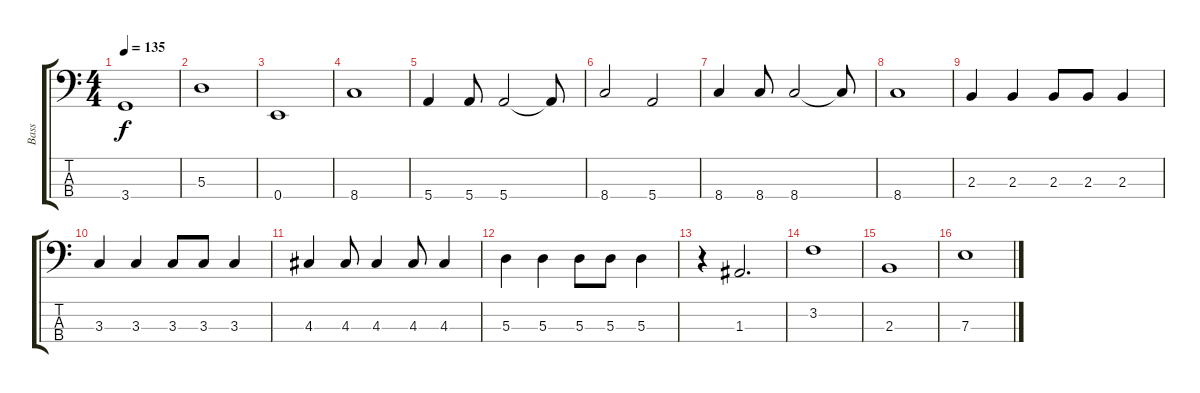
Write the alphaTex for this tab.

\track ("Bass" "Bass") {instrument electricbassfinger}
\staff {score tabs}
\tuning (G2 D2 A1 E1) {hide}
\ts (4 4)
\tempo 135
\clef f4
\ks c
3.4.1{dy f} |
5.3.1 |
0.4.1 |
8.4.1 |
5.4.4 5.4.8 5.4.2 5.4{t}.8 |
8.4.2 5.4.2 |
8.4.4 8.4.8 8.4.2 8.4{t}.8 |
8.4.1 |
2.3.4 2.3.4 2.3.8 2.3.8 2.3.4 |
3.3.4 3.3.4 3.3.8 3.3.8 3.3.4 |
4.3.4 4.3.8 4.3.4 4.3.8 4.3.4 |
5.3.4 5.3.4 5.3.8 5.3.8 5.3.4 |
r.4 1.3.2{d} |
3.2.1 |
2.3.1 |
7.3.1
